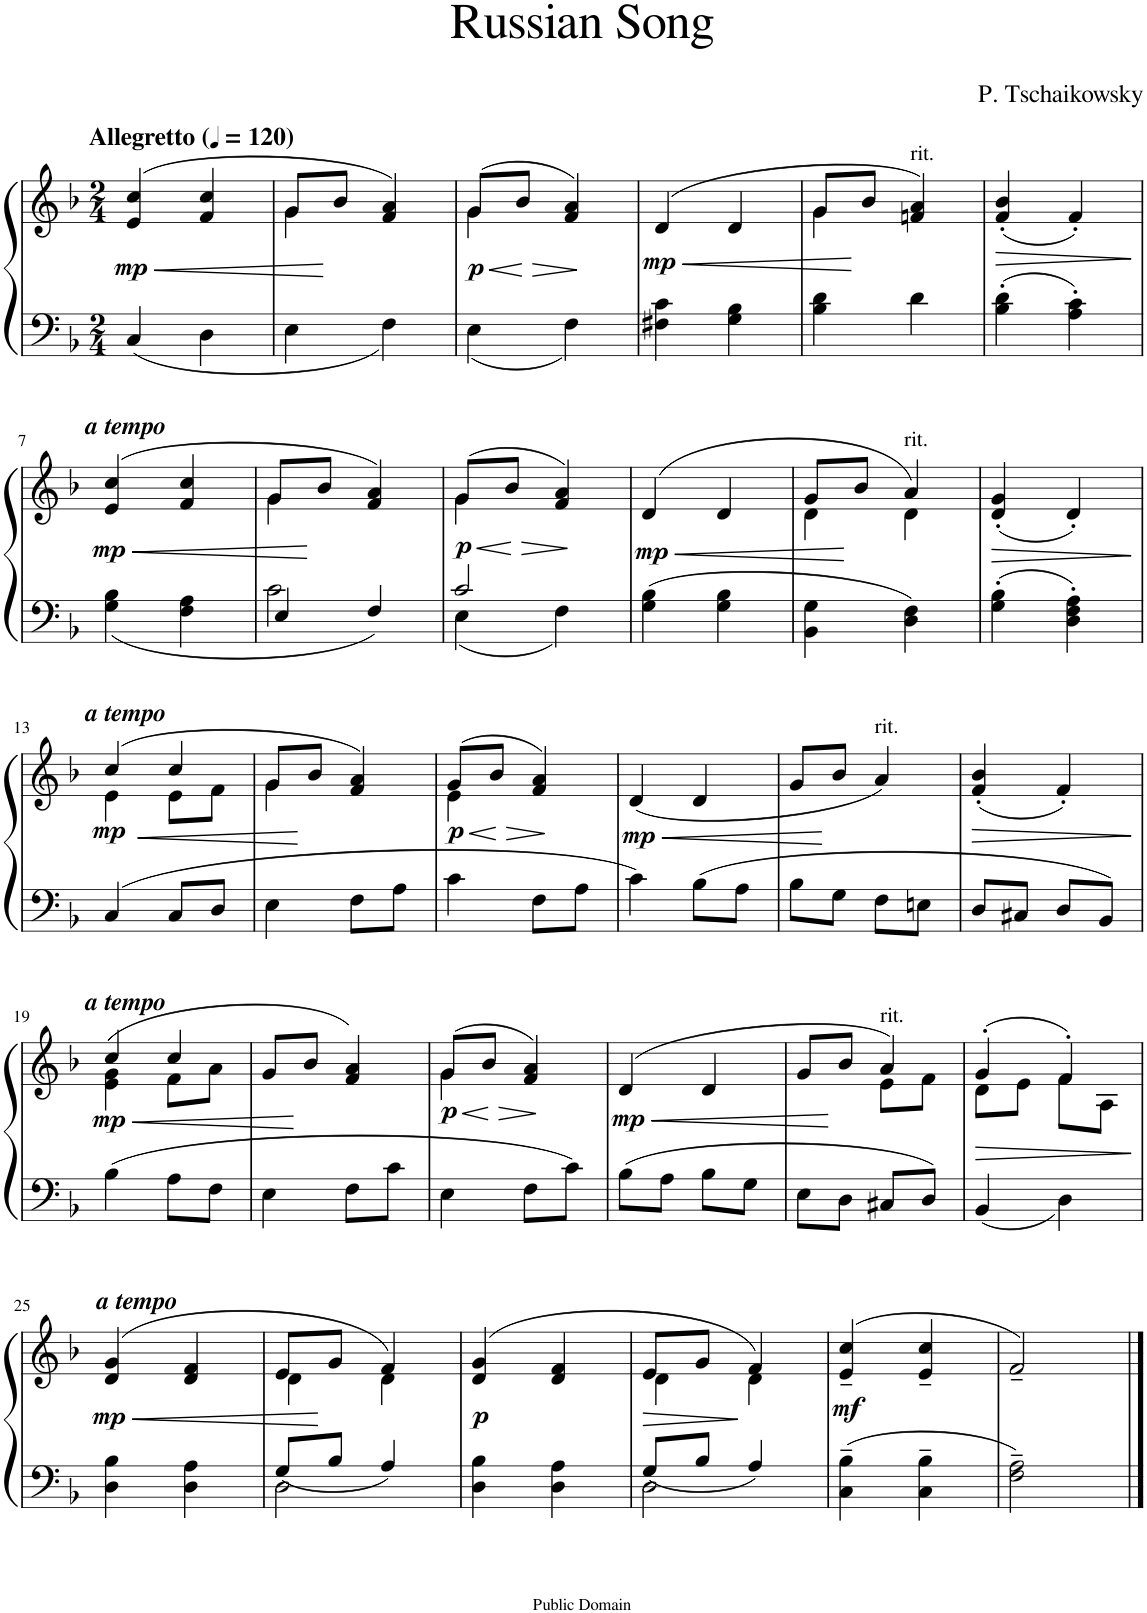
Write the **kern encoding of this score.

**kern	**kern	**dynam
*part1	*part1	*part1
*staff2	*staff1	*staff1/2
*I"Piano	*	*
*I'Pno.	*	*
*clefF4	*clefG2	*
*k[b-]	*k[b-]	*
*M2/4	*M2/4	*
*MM120	*MM120	*
=1	=1	=1
!	!LO:TX:a:B:t=Allegretto	!
!	!	!LO:HP:b
!	!	!LO:DY:n=1:b
4C/	(4e/ 4cc/	< mp
4D\	4f/ 4cc/	.
=2	=2	=2
*	*^	*
4E\	8g/L	4g\	.
.	8b-/J	.	[
4F\	4f/ 4a/)	4ryy	.
=3	=3	=3	=3
!	!	!	!LO:HP:b
!	!	!	!LO:DY:n=1:b
4E\	(8g/L	4g\	< p
!	!	!	!LO:HP:n=1:b
.	8b-/J	.	[ >
4F\	4f/ 4a/)	4ryy	]
=4	=4	=4	=4
!	!	!	!LO:HP:b
!	!	!	!LO:DY:n=1:b
*	*v	*v	*
4F#X\ 4c\	(4d/	< mp
4G\ 4B-\	4d/	.
=5	=5	=5
*	*^	*
4B-\ 4d\	8g/L	4g\	.
.	8b-/J	.	[
!	!LO:TX:a:t=rit.	!	!
4d\	4fn/ 4a/)	4ryy	.
=6	=6	=6	=6
!	!	!	!LO:HP:b
*	*v	*v	*
4B-\' 4d\'	(4f/' 4b-/'	>
4A\' 4c\'	4f'/)	.
.	.	]
!!LO:LB:g=z
=7	=7	=7
!	!LO:TX:a:Bi:t=a tempo	!
!	!	!LO:HP:b
!	!	!LO:DY:n=1:b
4G\ 4B-\	(4e/ 4cc/	< mp
4F\ 4A\	4f/ 4cc/	.
=8	=8	=8
*^	*^	*
4E/	2c\	8g/L	4g\	.
.	.	8b-/J	.	[
4F/	.	4f/ 4a/)	4ryy	.
=9	=9	=9	=9	=9
!	!	!	!	!LO:HP:b
!	!	!	!	!LO:DY:n=1:b
2c/	4E\	(8g/L	4g\	< p
!	!	!	!	!LO:HP:n=1:b
.	.	8b-/J	.	[ >
.	4F\	4f/ 4a/)	4ryy	]
=10	=10	=10	=10	=10
!	!	!	!	!LO:HP:b
!	!	!	!	!LO:DY:n=1:b
*v	*v	*	*	*
*	*v	*v	*
4G\ 4B-\	(4d/	< mp
4G\ 4B-\	4d/	.
=11	=11	=11
*	*^	*
4BB-\ 4G\	4d\	8g/L	.
.	.	8b-/J	[
!	!LO:TX:a:t=rit.	!	!
4D\ 4F\	4d\)	4a/	.
=12	=12	=12	=12
!	!	!	!LO:HP:b
*	*v	*v	*
4G\' 4B-\'	(4d/' 4g/'	>
4D\' 4F\' 4A\'	4d'/)	.
.	.	]
!!LO:LB:g=z
=13	=13	=13
!	!LO:TX:a:Bi:t=a tempo	!
!	!	!LO:HP:b
*	*^	*
!	!	!	!LO:DY:n=1:b
4C/	(4cc/	4e\	< mp
8C/L	4cc/	8e\L	.
8D/J	.	8f\J	.
=14	=14	=14	=14
4E\	8g/L	4g\	.
.	8b-/J	.	[
8F\L	4f/ 4a/)	4ryy	.
8A\J	.	.	.
=15	=15	=15	=15
!	!	!	!LO:HP:b
!	!	!	!LO:DY:n=1:b
4c\	(8g/L	4e\	< p
!	!	!	!LO:HP:n=1:b
.	8b-/J	.	[ >
8F\L	4f/ 4a/)	4ryy	]
8A\J	.	.	.
*	*v	*v	*
=16	=16	=16
!	!	!LO:HP:b
!	!	!LO:DY:n=1:b
4c\	(4d/	< mp
8B-\L	4d/	.
8A\J	.	.
=17	=17	=17
8B-\L	8g/L	.
8G\J	8b-/J	[
!	!LO:TX:a:t=rit.	!
8F\L	4a/)	.
8En\J	.	.
=18	=18	=18
!	!	!LO:HP:b
8D/L	(4f/' 4b-/'	>
8C#X/J	.	.
8D/L	4f'/)	.
8BB-/J	.	.
.	.	]
!!LO:LB:g=z
=19	=19	=19
!	!LO:TX:a:Bi:t=a tempo	!
!	!	!LO:HP:b
*	*^	*
!	!	!	!LO:DY:n=1:b
4B-\	(>4e\ 4g\	4cc/	< mp
8A\L	8f\L	4cc/	.
8F\J	8a\J	.	.
*	*v	*v	*
=20	=20	=20
4E\	8g/L	.
.	8b-/J	[
8F\L	4f/ 4a/)	.
8c\J	.	.
=21	=21	=21
!	!	!LO:HP:b
*	*^	*
!	!	!	!LO:DY:n=1:b
4E\	(8g/L	4g\	< p
!	!	!	!LO:HP:n=1:b
.	8b-/J	.	[ >
8F\L	4f/ 4a/)	4ryy	]
8c\J	.	.	.
*	*v	*v	*
=22	=22	=22
!	!	!LO:HP:b
!	!	!LO:DY:n=1:b
8B-\L	(4d/	< mp
8A\J	.	.
8B-\L	4d/	.
8G\J	.	.
=23	=23	=23
*	*^	*
8E\L	8g/L	4ryy	.
8D\J	8b-/J	.	[
!	!LO:TX:a:t=rit.	!	!
8C#X/L	4a/)	8e\L	.
8D/J	.	8f\J	.
=24	=24	=24	=24
!	!	!	!LO:HP:b
4BB-/	(4g'/	8d\L	>
.	.	8e\J	.
4D\	4f'/)	8f\L	.
.	.	8A\J	.
*	*v	*v	*
.	.	]
!!LO:LB:g=z
=25	=25	=25
!	!LO:TX:a:Bi:t=a tempo	!
!	!	!LO:HP:b
!	!	!LO:DY:n=1:b
4D\ 4B-\	(4d/ 4g/	< mp
4D\ 4A\	4d/ 4f/	.
=26	=26	=26
*^	*^	*
2D\	8G/L	4d\	8e/L	.
.	8B-/J	.	8g/J	[
.	4A/	4d\)	4f/	.
=27	=27	=27	=27	=27
!	!	!	!	!LO:DY:b
*v	*v	*	*	*
*	*v	*v	*
4D\ 4B-\	(4d/ 4g/	p
4D\ 4A\	4d/ 4f/	.
=28	=28	=28
*^	*	*
!	!	!	!LO:HP:b
*	*	*^	*
2D\	8G/L	4d\	8e/L	>
.	8B-/J	.	8g/J	.
.	4A/	4d\)	4f/	]
=29	=29	=29	=29	=29
!	!	!	!	!LO:DY:b
*v	*v	*	*	*
*	*v	*v	*
4C\~ 4B-\~	(>4e/~ 4cc/~	mf
4C\~ 4B-\~	4e/~ 4cc/~	.
=30	=30	=30
2F\~ 2A\~	2f~/)	.
==	==	==
*-	*-	*-
